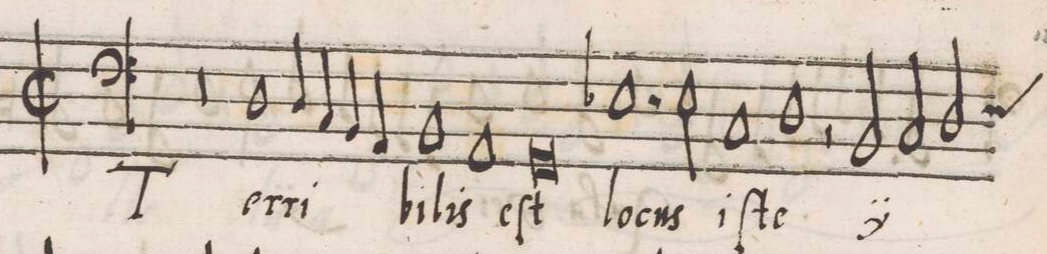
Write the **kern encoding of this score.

**kern	**text
*I"BASSVS	*
*clefF4	*
*k[b-]	*
*met(C|)	*
*M2/1	*
0r	.
=2-	=2-
1D	Ter-
4D/	-ri-
4C/	.
4BB-/	.
4AA/	.
=3-	=3-
1BB-	-bi-
1AA	-lis
=4-	=4-
0GG	eſt
=5-	=5-
1.E-X	lo-
2E-\	-cus
=6-	=6-
1C	i-
1D	-ſte
=7-	=7-
2r	.
*	*ij
2BB-/	lo-
2C/	.
2D/	-cus
*custos:E	*
=8-	=8-
*-	*-
